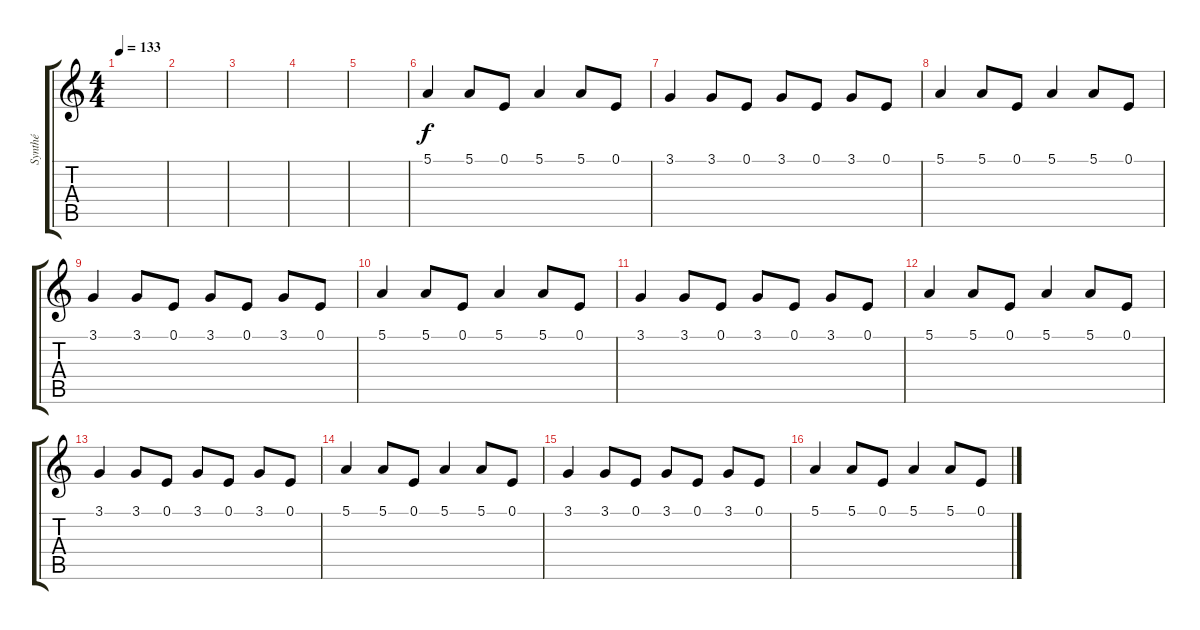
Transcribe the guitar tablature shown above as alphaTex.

\track ("Synthé" "Synthé") {instrument honkytonkpiano}
\staff {score tabs}
\tuning (E4 B3 G3 D3 A2 E2) {hide}
\ts (4 4)
\tempo 133
\clef g2
\ks c
|
|
|
|
|
5.1.4 5.1.8 0.1.8 5.1.4 5.1.8 0.1.8 |
3.1.4 3.1.8 0.1.8 3.1.8 0.1.8 3.1.8 0.1.8 |
5.1.4 5.1.8 0.1.8 5.1.4 5.1.8 0.1.8 |
3.1.4 3.1.8 0.1.8 3.1.8 0.1.8 3.1.8 0.1.8 |
5.1.4 5.1.8 0.1.8 5.1.4 5.1.8 0.1.8 |
3.1.4 3.1.8 0.1.8 3.1.8 0.1.8 3.1.8 0.1.8 |
5.1.4 5.1.8 0.1.8 5.1.4 5.1.8 0.1.8 |
3.1.4 3.1.8 0.1.8 3.1.8 0.1.8 3.1.8 0.1.8 |
5.1.4 5.1.8 0.1.8 5.1.4 5.1.8 0.1.8 |
3.1.4 3.1.8 0.1.8 3.1.8 0.1.8 3.1.8 0.1.8 |
5.1.4 5.1.8 0.1.8 5.1.4 5.1.8 0.1.8
